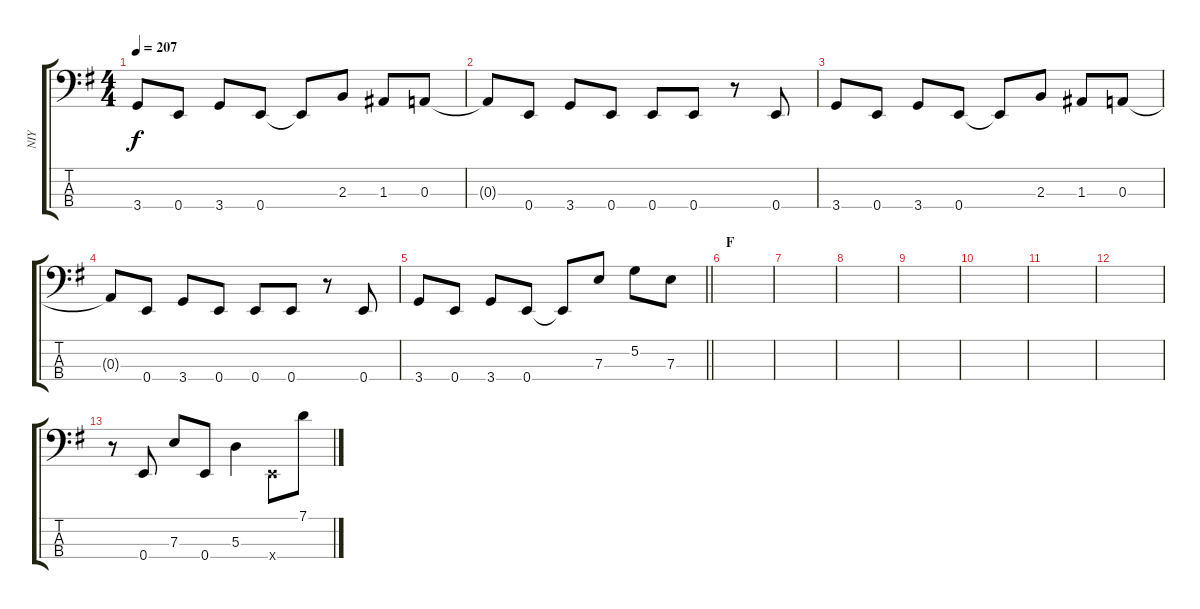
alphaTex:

\track ("NIY" "NIY") {instrument electricbasspick}
\staff {score tabs}
\tuning (G2 D2 A1 E1) {hide}
\ts (4 4)
\tempo 207
\clef f4
\ks eminor
3.4.8{dy f} 0.4.8 3.4.8 0.4.8 0.4{t}.8 2.3.8 1.3.8 0.3.8 |
0.3{t}.8 0.4.8 3.4.8 0.4.8 0.4.8 0.4.8 r.8 0.4.8 |
3.4.8 0.4.8 3.4.8 0.4.8 0.4{t}.8 2.3.8 1.3.8 0.3.8 |
0.3{t}.8 0.4.8 3.4.8 0.4.8 0.4.8 0.4.8 r.8 0.4.8 |
\barLineRight lightlight
3.4.8 0.4.8 3.4.8 0.4.8 0.4{t}.8 7.3.8 5.2.8 7.3.8 |
\section ("" "F")
|
|
|
|
|
|
|
r.8 0.4.8 7.3.8 0.4.8 5.3.4 0.4{x}.8{instrument slapbass1} 7.1.8
